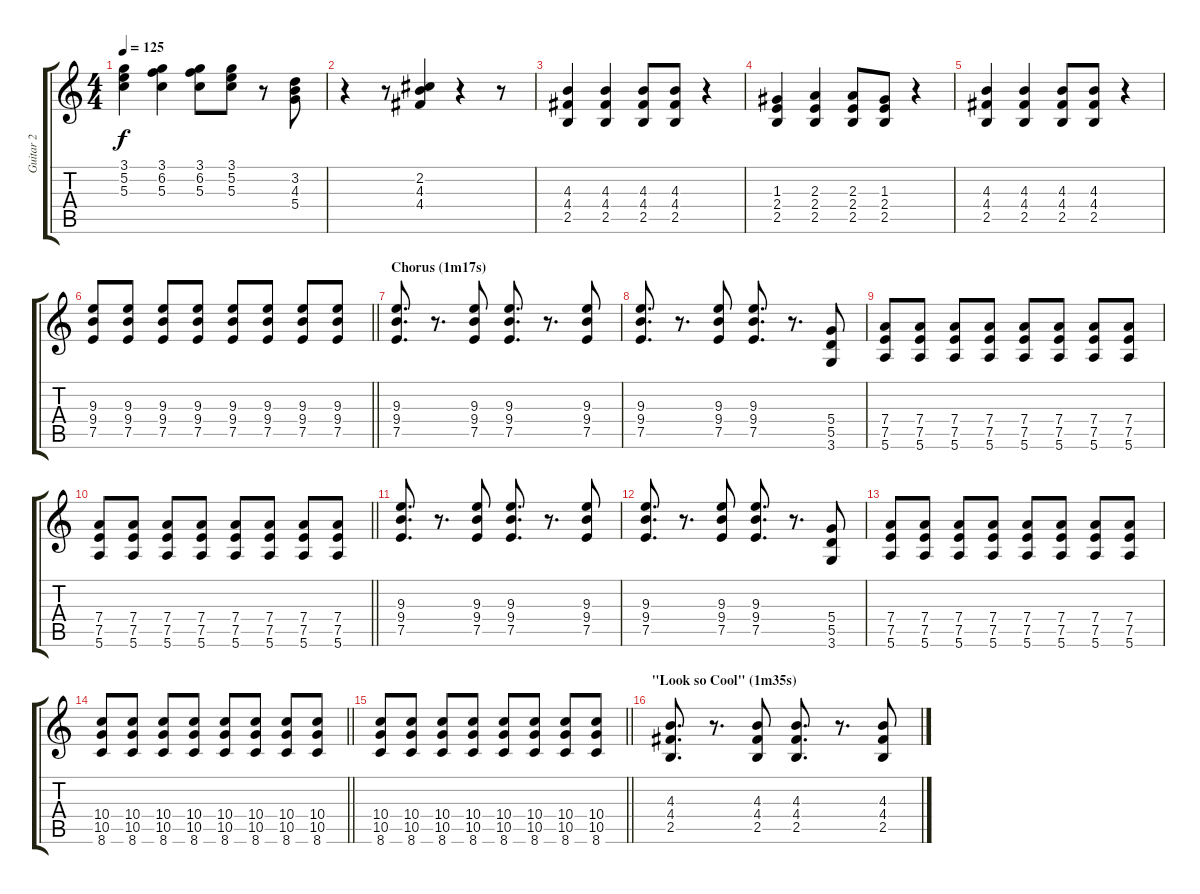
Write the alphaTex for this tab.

\track ("Guitar 2" "Guitar 2") {instrument electricguitarmuted}
\staff {score tabs}
\tuning (E4 B3 G3 D3 A2 E2) {hide}
\ts (4 4)
\tempo 125
\clef g2
\ks c
(3.1 5.2 5.3).4{dy f} (3.1 6.2 5.3).4 (3.1 6.2 5.3).8 (3.1 5.2 5.3).8 r.8 (3.2 4.3 5.4).8 |
r.4 r.8 (2.2 4.3 4.4).4 r.4 r.8 |
(4.3 4.4 2.5).4 (4.3 4.4 2.5).4 (4.3 4.4 2.5).8 (4.3 4.4 2.5).8 r.4 |
(1.3 2.4 2.5).4 (2.3 2.4 2.5).4 (2.3 2.4 2.5).8 (1.3 2.4 2.5).8 r.4 |
(4.3 4.4 2.5).4 (4.3 4.4 2.5).4 (4.3 4.4 2.5).8 (4.3 4.4 2.5).8 r.4 |
\barLineRight lightlight
(9.3 9.4 7.5).8 (9.3 9.4 7.5).8 (9.3 9.4 7.5).8 (9.3 9.4 7.5).8 (9.3 9.4 7.5).8 (9.3 9.4 7.5).8 (9.3 9.4 7.5).8 (9.3 9.4 7.5).8 |
\section ("" "Chorus (1m17s)")
(9.3 9.4 7.5).8{d} r.8{d} (9.3 9.4 7.5).8 (9.3 9.4 7.5).8{d} r.8{d} (9.3 9.4 7.5).8 |
(9.3 9.4 7.5).8{d} r.8{d} (9.3 9.4 7.5).8 (9.3 9.4 7.5).8{d} r.8{d} (5.4 5.5 3.6).8 |
(7.4 7.5 5.6).8 (7.4 7.5 5.6).8 (7.4 7.5 5.6).8 (7.4 7.5 5.6).8 (7.4 7.5 5.6).8 (7.4 7.5 5.6).8 (7.4 7.5 5.6).8 (7.4 7.5 5.6).8 |
\barLineRight lightlight
(7.4 7.5 5.6).8 (7.4 7.5 5.6).8 (7.4 7.5 5.6).8 (7.4 7.5 5.6).8 (7.4 7.5 5.6).8 (7.4 7.5 5.6).8 (7.4 7.5 5.6).8 (7.4 7.5 5.6).8 |
(9.3 9.4 7.5).8{d} r.8{d} (9.3 9.4 7.5).8 (9.3 9.4 7.5).8{d} r.8{d} (9.3 9.4 7.5).8 |
(9.3 9.4 7.5).8{d} r.8{d} (9.3 9.4 7.5).8 (9.3 9.4 7.5).8{d} r.8{d} (5.4 5.5 3.6).8 |
(7.4 7.5 5.6).8 (7.4 7.5 5.6).8 (7.4 7.5 5.6).8 (7.4 7.5 5.6).8 (7.4 7.5 5.6).8 (7.4 7.5 5.6).8 (7.4 7.5 5.6).8 (7.4 7.5 5.6).8 |
\barLineRight lightlight
(10.4 10.5 8.6).8 (10.4 10.5 8.6).8 (10.4 10.5 8.6).8 (10.4 10.5 8.6).8 (10.4 10.5 8.6).8 (10.4 10.5 8.6).8 (10.4 10.5 8.6).8 (10.4 10.5 8.6).8 |
\barLineRight lightlight
(10.4 10.5 8.6).8 (10.4 10.5 8.6).8 (10.4 10.5 8.6).8 (10.4 10.5 8.6).8 (10.4 10.5 8.6).8 (10.4 10.5 8.6).8 (10.4 10.5 8.6).8 (10.4 10.5 8.6).8 |
\section ("" "\"Look so Cool\" (1m35s)")
(4.3 4.4 2.5).8{d} r.8{d} (4.3 4.4 2.5).8 (4.3 4.4 2.5).8{d} r.8{d} (4.3 4.4 2.5).8
